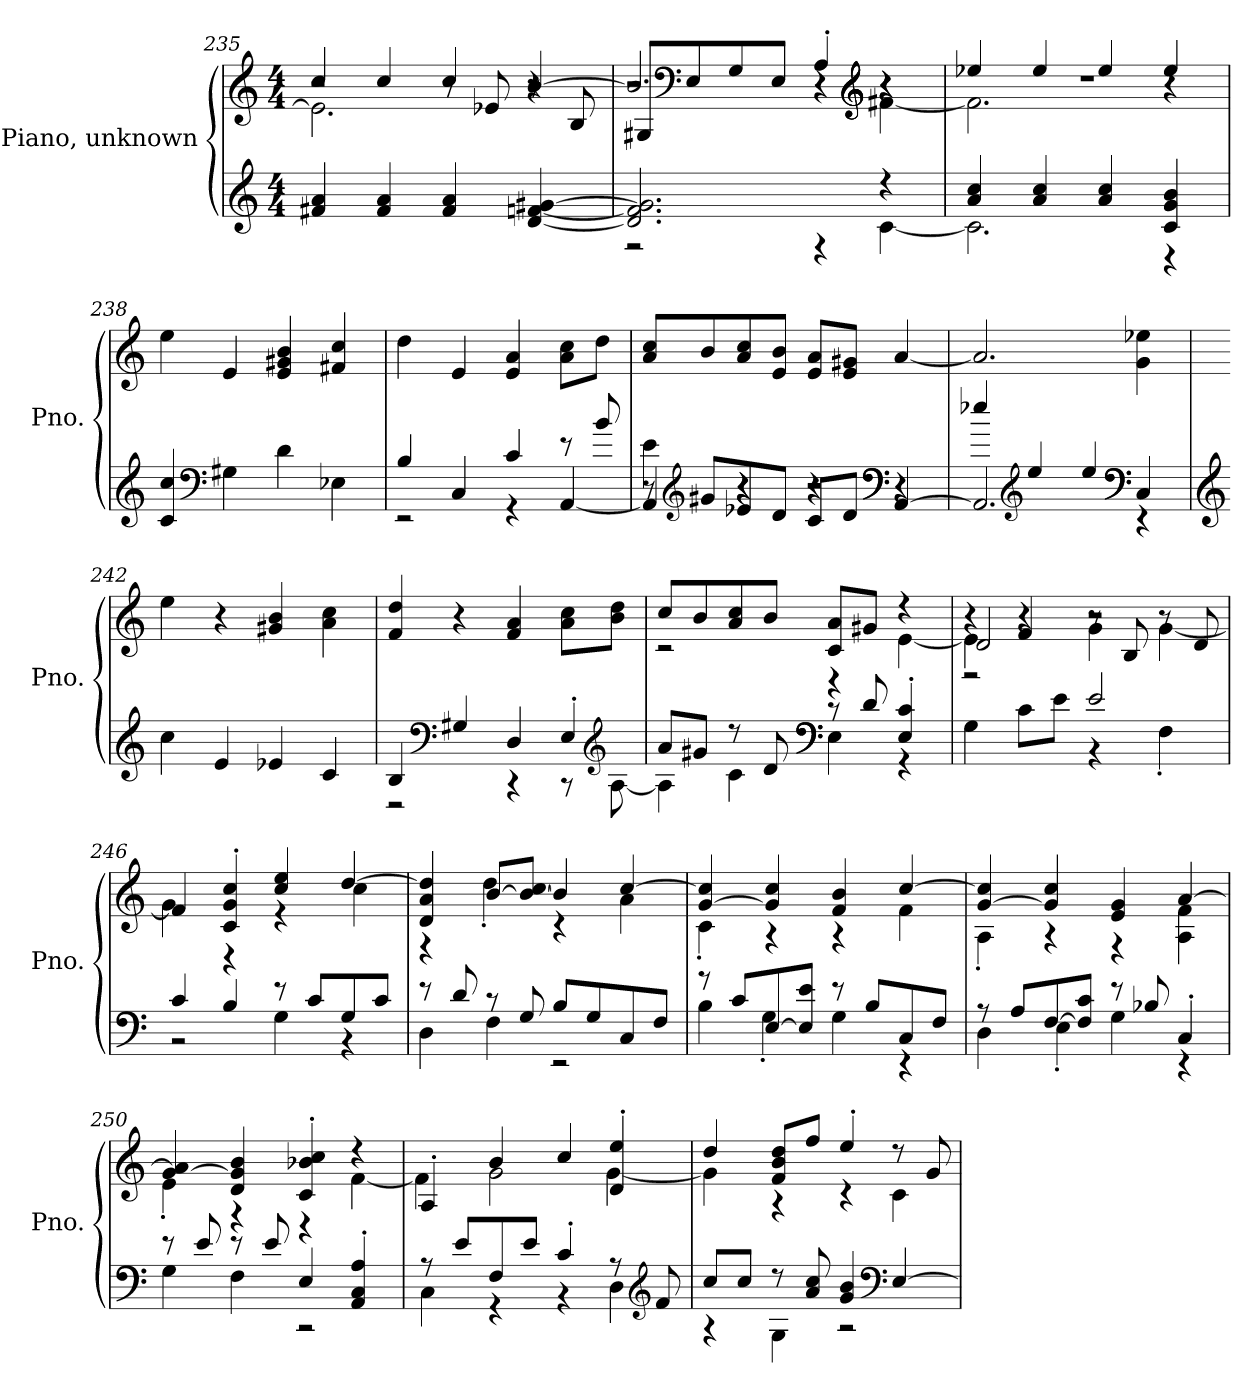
**kern	**kern
*part1	*part1
*staff2	*staff1
*I"Piano, unknown	*
*I'Pno.	*
*clefG2	*clefG2
*k[]	*k[]
*M4/4	*M4/4
=235	=235
*	*^
*	*	*^
4f#X/ 4a/	2r	2.e\]	4cc/
4f#/ 4a/	.	.	4cc/
4f#/ 4a/	4cc/	.	8r
.	.	.	8e-X/
[4d/ [4fn/ [4g#X/	[4b/	4r	8r
.	.	.	8B/
!!LO:LB:g=z	!!	!!
=236	=236	=236	=236
*^	*	*	*
2.d/] 2.f/] 2.g#/]	2r	2.b/]	2r	8G#X/L
*	*	*clefF4	*	*
.	.	.	.	8E/
.	.	.	.	8G#/
.	.	.	.	8E/J
.	4r	.	4r	4A'/
*	*	*clefG2	*	*
4r	[4c\	4r	[4f#X\	4r
=237	=237	=237	=237	=237
4a/ 4cc/	2.c\]	1r	2.f#\]	4ee-X/
4a/ 4cc/	.	.	.	4ee-/
4a/ 4cc/	.	.	.	4ee-/
4c/ 4g/ 4b/	4r	.	4r	4ee-/
*v	*v	*	*	*
*	*v	*v	*v
=238	=238
4c/ 4cc/	4ee\
*clefF4	*
4G#X\	4e/
4d\	4e/ 4g#X/ 4b/
4E-X\	4f#X/ 4cc/
=239	=239
*^	*
4B/	2r	4dd\
4C/	.	4e/
4c/	4r	4e/ 4a/
8r	[4AA/	8a\ 8cc\L
8b/	.	8dd\J
!!LO:LB:g=z
=240	=240	=240
*	*^	*
8r	4e\	4AA/]	8a/ 8cc/L
*clefG2	*	*	*
8g#X/L	.	.	8b/
8e-X/	4r	4r	8a/ 8cc/
8d/J	.	.	8e/ 8b/J
8c/L	2r	4r	8e/ 8a/L
8d/J	.	.	8e/ 8g#X/J
*clefF4	*	*	*
4r	.	[4AA/	[4a/
*	*v	*v	*
=241	=241	=241
4ee-X/	2.AA/]	2.a/]
*clefG2	*	*
4ee-/	.	.
4ee-/	.	.
*clefF4	*	*
4C/	4r	4g\ 4ee-X\
*v	*v	*
=242	=242
*clefG2	*
4cc\	4ee\
4e/	4r
4e-X/	4g#X/ 4b/
4c/	4a\ 4cc\
=243	=243
*^	*
4B/	2r	4f/ 4dd/
*clefF4	*	*
4G#X/	.	4r
4D/	4r	4f/ 4a/
4E'/	8r	8a\ 8cc\L
*clefG2	*	*
.	[8A\	8b\ 8dd\J
!!LO:LB:g=z
=244	=244	=244
*	*	*^
8a/L	4A\]	8cc/L	2r
8g#X/J	.	8b/	.
8r	4c\	8a/ 8cc/	.
8d/	.	8b/J	.
*clefF4	*	*	*
8r	4E\	8c/ 8a/L	4r
8d/	.	8g#X/J	.
4E/' 4c/'	4r	4r	[4e\
=245	=245	=245	=245
*	*	*	*^
2r	4G\	4r	4e\]	2d/
.	8c\L	4f/	4r	.
.	8e\J	.	.	.
2e/	4r	8r	4g\	2r
.	.	8B/	.	.
.	4F'\	8r	[4g\	.
.	.	8d/	.	.
*	*	*	*v	*v
=246	=246	=246	=246
4c/	2r	4f/	4g\]
4B/	.	4c/' 4g/' 4cc/'	4r
8r	4G\	4cc/ 4ee/	4r
8c/L	.	.	.
8G/	4r	[4dd/	4cc\
8c/J	.	.	.
=247	=247	=247	=247
8r	4D\	4d/ 4a/ 4dd/]	4r
8d/	.	.	.
8r	4F\	[8b/L	4dd'\
8G/	.	8b/_ 8cc/J	.
8B/L	2r	4b/]	4r
8G/	.	.	.
8C/	.	[4cc/	4a\
8F/J	.	.	.
!!LO:LB:g=z	!!
=248	=248	=248	=248
8r	4B\	[4g/ 4cc/]	4c'\
8c/L	.	.	.
[8E/	4G'\	4g/] 4cc/	4r
8E/] 8e/J	.	.	.
8r	4G\	4f/ 4b/	4r
8B/L	.	.	.
8C/	4r	[4cc/	4f\
8F/J	.	.	.
=249	=249	=249	=249
8r	4D\	[4g/ 4cc/]	4A'\
8A/L	.	.	.
[8F/	4E'\	4g/] 4cc/	4r
8F/] 8c/J	.	.	.
8r	4G\	4e/ 4g/	4r
8B-X/	.	.	.
4C'/	4r	[4a/	4A\ 4f\
=250	=250	=250	=250
8r	4G\	[4g/ 4a/]	4e'\
8e/	.	.	.
8r	4F\	4d/ 4g/] 4b/	4r
8e/	.	.	.
4E/	2r	4c/' 4b-X/' 4cc/'	4r
4AA/' 4C/' 4A/'	.	4r	[4f\
=251	=251	=251	=251
8r	4C\	4A'/	4f\]
8e/L	.	.	.
8F/	4r	4b/	2g\
8e/J	.	.	.
4c'/	4r	4cc/	.
8r	4D\	4d/' 4ee/'	[4g\
*clefG2	*	*	*
8f/	.	.	.
!!LO:PB:g=z	!!
=252	=252	=252	=252
8cc/L	4r	4dd/	4g\]
8cc/J	.	.	.
8r	4G\	8f/ 8b/ 8dd/L	4r
8a/ 8cc/	.	8ff/J	.
4g/ 4b/	2r	4ee'/	4r
*clefF4	*	*	*
[4E/	.	8r	4c\
.	.	8g/	.
*v	*v	*	*
*	*v	*v
=	=
*-	*-
